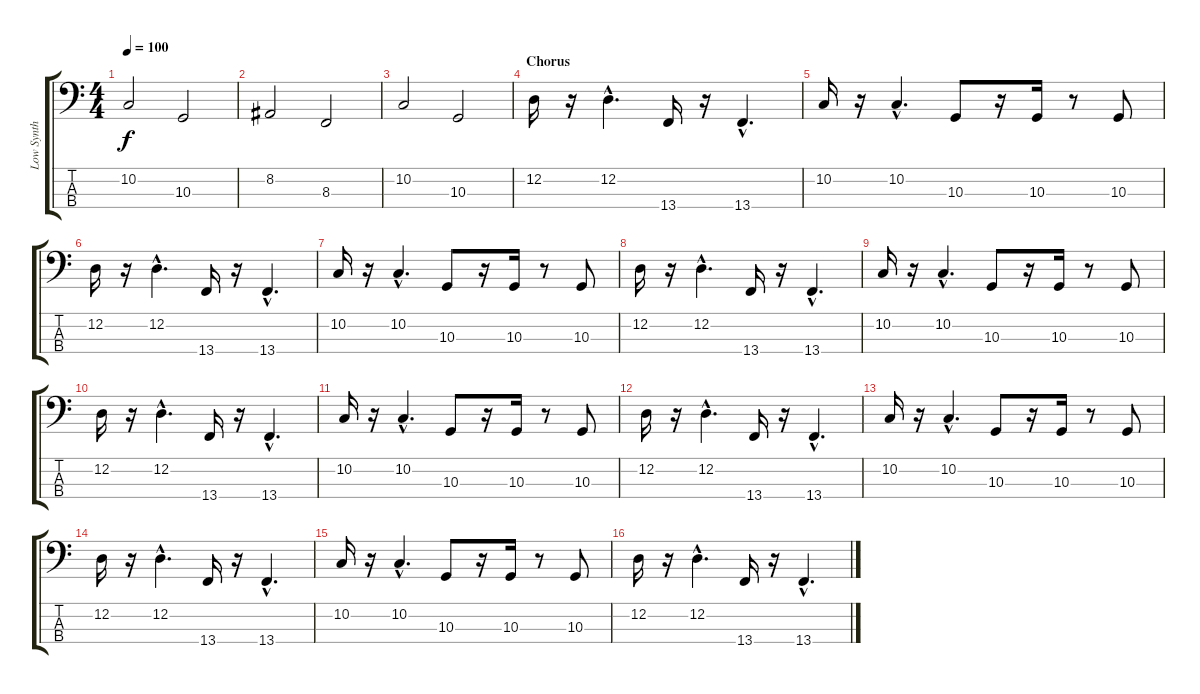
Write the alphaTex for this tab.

\track ("Low Synth Bass" "Low Synth ") {instrument synthbass2}
\staff {score tabs}
\tuning (G1 D1 A0 E0) {hide}
\ts (4 4)
\tempo 100
\clef f4
\ks c
10.2.2{dy f} 10.3.2 |
8.2.2 8.3.2 |
10.2.2 10.3.2 |
\section ("" "Chorus")
12.2.16 r.16 12.2{hac}.4{d} 13.4.16 r.16 13.4{hac}.4{d} |
10.2.16 r.16 10.2{hac}.4{d} 10.3.8 r.16 10.3.16 r.8 10.3.8 |
12.2.16 r.16 12.2{hac}.4{d} 13.4.16 r.16 13.4{hac}.4{d} |
10.2.16 r.16 10.2{hac}.4{d} 10.3.8 r.16 10.3.16 r.8 10.3.8 |
12.2.16 r.16 12.2{hac}.4{d} 13.4.16 r.16 13.4{hac}.4{d} |
10.2.16 r.16 10.2{hac}.4{d} 10.3.8 r.16 10.3.16 r.8 10.3.8 |
12.2.16 r.16 12.2{hac}.4{d} 13.4.16 r.16 13.4{hac}.4{d} |
10.2.16 r.16 10.2{hac}.4{d} 10.3.8 r.16 10.3.16 r.8 10.3.8 |
12.2.16 r.16 12.2{hac}.4{d} 13.4.16 r.16 13.4{hac}.4{d} |
10.2.16 r.16 10.2{hac}.4{d} 10.3.8 r.16 10.3.16 r.8 10.3.8 |
12.2.16 r.16 12.2{hac}.4{d} 13.4.16 r.16 13.4{hac}.4{d} |
10.2.16 r.16 10.2{hac}.4{d} 10.3.8 r.16 10.3.16 r.8 10.3.8 |
12.2.16 r.16 12.2{hac}.4{d} 13.4.16 r.16 13.4{hac}.4{d}
